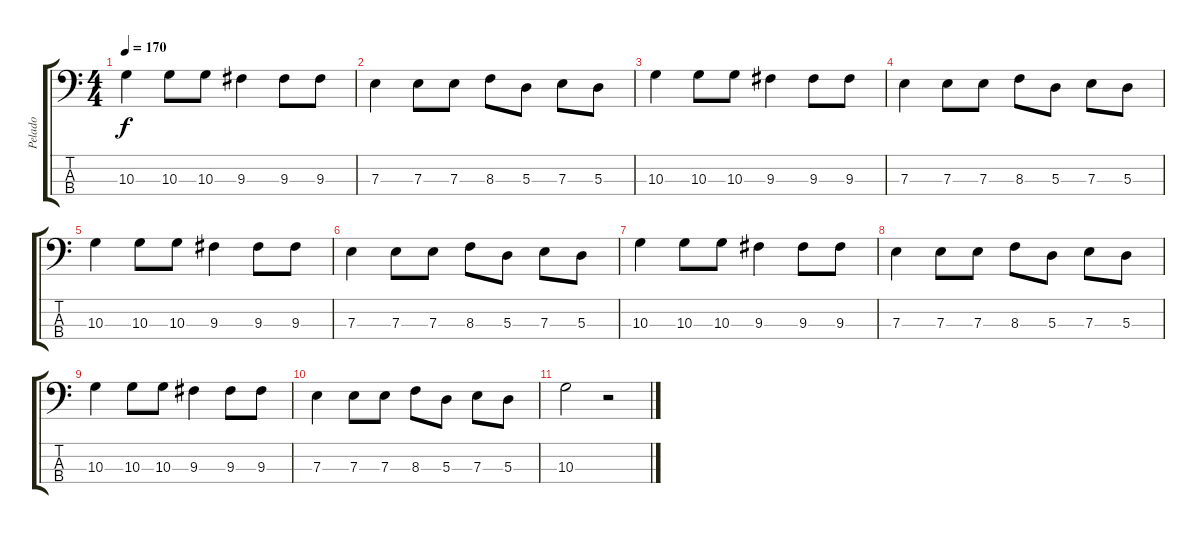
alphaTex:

\track ("Pelado" "Pelado") {instrument electricbassfinger}
\staff {score tabs}
\tuning (G2 D2 A1 E1) {hide}
\ts (4 4)
\tempo 170
\clef f4
\ks c
10.3.4{dy f} 10.3.8 10.3.8 9.3.4 9.3.8 9.3.8 |
7.3.4 7.3.8 7.3.8 8.3.8 5.3.8 7.3.8 5.3.8 |
10.3.4 10.3.8 10.3.8 9.3.4 9.3.8 9.3.8 |
7.3.4 7.3.8 7.3.8 8.3.8 5.3.8 7.3.8 5.3.8 |
10.3.4 10.3.8 10.3.8 9.3.4 9.3.8 9.3.8 |
7.3.4 7.3.8 7.3.8 8.3.8 5.3.8 7.3.8 5.3.8 |
10.3.4 10.3.8 10.3.8 9.3.4 9.3.8 9.3.8 |
7.3.4 7.3.8 7.3.8 8.3.8 5.3.8 7.3.8 5.3.8 |
10.3.4 10.3.8 10.3.8 9.3.4 9.3.8 9.3.8 |
7.3.4 7.3.8 7.3.8 8.3.8 5.3.8 7.3.8 5.3.8 |
10.3.2 r.2
